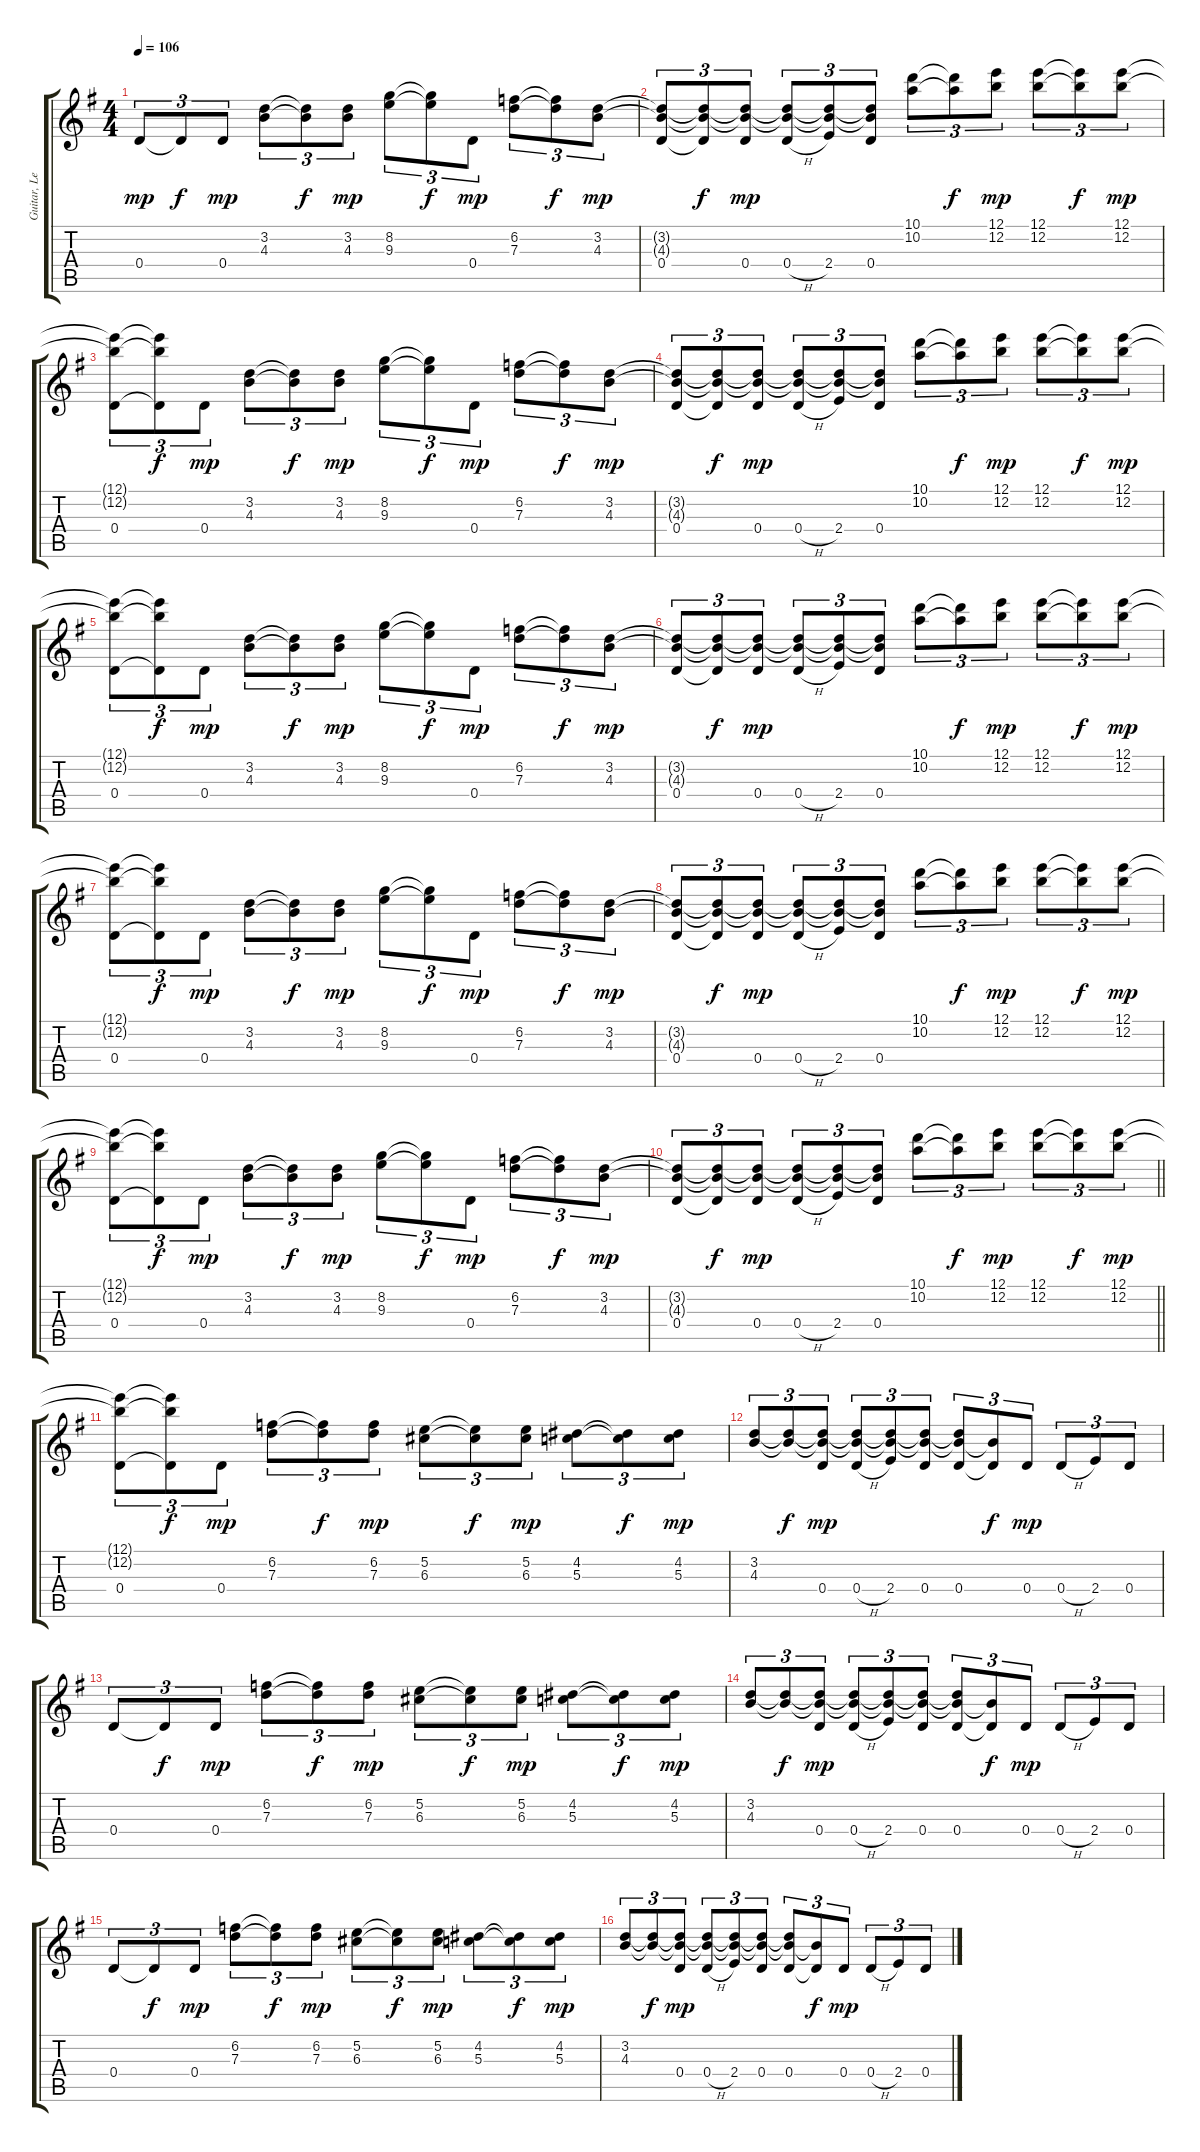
\track ("Guitar, Lead" "Guitar, Le") {instrument overdrivenguitar}
\staff {score tabs}
\tuning (E4 B3 G3 D3 A2 E2) {hide}
\ts (4 4)
\tempo 106
\clef g2
\ks g
0.4.8{tu (3 2) dy mp} 0.4{t}.8{tu (3 2) dy f} 0.4.8{tu (3 2) dy mp} (3.2 4.3).8{tu (3 2)} (3.2{t} 4.3{t}).8{tu (3 2) dy f} (3.2 4.3).8{tu (3 2) dy mp} (8.2 9.3).8{tu (3 2)} (8.2{t} 9.3{t}).8{tu (3 2) dy f} 0.4.8{tu (3 2) dy mp} (6.2 7.3).8{tu (3 2)} (6.2{t} 7.3{t}).8{tu (3 2) dy f} (3.2 4.3).8{tu (3 2) dy mp} |
(3.2{t} 4.3{t} 0.4).8{tu (3 2)} (3.2{t} 4.3{t} 0.4{t}).8{tu (3 2) dy f} (3.2{t} 4.3{t} 0.4).8{tu (3 2) dy mp} (3.2{t} 4.3{t} 0.4{h}).8{tu (3 2)} (3.2{t} 4.3{t} 2.4).8{tu (3 2)} (3.2{t} 4.3{t} 0.4).8{tu (3 2)} (10.1 10.2).8{tu (3 2)} (10.1{t} 10.2{t}).8{tu (3 2) dy f} (12.1 12.2).8{tu (3 2) dy mp} (12.1 12.2).8{tu (3 2)} (12.1{t} 12.2{t}).8{tu (3 2) dy f} (12.1 12.2).8{tu (3 2) dy mp} |
(12.1{t} 12.2{t} 0.4).8{tu (3 2)} (12.1{t} 12.2{t} 0.4{t}).8{tu (3 2) dy f} 0.4.8{tu (3 2) dy mp} (3.2 4.3).8{tu (3 2)} (3.2{t} 4.3{t}).8{tu (3 2) dy f} (3.2 4.3).8{tu (3 2) dy mp} (8.2 9.3).8{tu (3 2)} (8.2{t} 9.3{t}).8{tu (3 2) dy f} 0.4.8{tu (3 2) dy mp} (6.2 7.3).8{tu (3 2)} (6.2{t} 7.3{t}).8{tu (3 2) dy f} (3.2 4.3).8{tu (3 2) dy mp} |
(3.2{t} 4.3{t} 0.4).8{tu (3 2)} (3.2{t} 4.3{t} 0.4{t}).8{tu (3 2) dy f} (3.2{t} 4.3{t} 0.4).8{tu (3 2) dy mp} (3.2{t} 4.3{t} 0.4{h}).8{tu (3 2)} (3.2{t} 4.3{t} 2.4).8{tu (3 2)} (3.2{t} 4.3{t} 0.4).8{tu (3 2)} (10.1 10.2).8{tu (3 2)} (10.1{t} 10.2{t}).8{tu (3 2) dy f} (12.1 12.2).8{tu (3 2) dy mp} (12.1 12.2).8{tu (3 2)} (12.1{t} 12.2{t}).8{tu (3 2) dy f} (12.1 12.2).8{tu (3 2) dy mp} |
(12.1{t} 12.2{t} 0.4).8{tu (3 2)} (12.1{t} 12.2{t} 0.4{t}).8{tu (3 2) dy f} 0.4.8{tu (3 2) dy mp} (3.2 4.3).8{tu (3 2)} (3.2{t} 4.3{t}).8{tu (3 2) dy f} (3.2 4.3).8{tu (3 2) dy mp} (8.2 9.3).8{tu (3 2)} (8.2{t} 9.3{t}).8{tu (3 2) dy f} 0.4.8{tu (3 2) dy mp} (6.2 7.3).8{tu (3 2)} (6.2{t} 7.3{t}).8{tu (3 2) dy f} (3.2 4.3).8{tu (3 2) dy mp} |
(3.2{t} 4.3{t} 0.4).8{tu (3 2)} (3.2{t} 4.3{t} 0.4{t}).8{tu (3 2) dy f} (3.2{t} 4.3{t} 0.4).8{tu (3 2) dy mp} (3.2{t} 4.3{t} 0.4{h}).8{tu (3 2)} (3.2{t} 4.3{t} 2.4).8{tu (3 2)} (3.2{t} 4.3{t} 0.4).8{tu (3 2)} (10.1 10.2).8{tu (3 2)} (10.1{t} 10.2{t}).8{tu (3 2) dy f} (12.1 12.2).8{tu (3 2) dy mp} (12.1 12.2).8{tu (3 2)} (12.1{t} 12.2{t}).8{tu (3 2) dy f} (12.1 12.2).8{tu (3 2) dy mp} |
(12.1{t} 12.2{t} 0.4).8{tu (3 2)} (12.1{t} 12.2{t} 0.4{t}).8{tu (3 2) dy f} 0.4.8{tu (3 2) dy mp} (3.2 4.3).8{tu (3 2)} (3.2{t} 4.3{t}).8{tu (3 2) dy f} (3.2 4.3).8{tu (3 2) dy mp} (8.2 9.3).8{tu (3 2)} (8.2{t} 9.3{t}).8{tu (3 2) dy f} 0.4.8{tu (3 2) dy mp} (6.2 7.3).8{tu (3 2)} (6.2{t} 7.3{t}).8{tu (3 2) dy f} (3.2 4.3).8{tu (3 2) dy mp} |
(3.2{t} 4.3{t} 0.4).8{tu (3 2)} (3.2{t} 4.3{t} 0.4{t}).8{tu (3 2) dy f} (3.2{t} 4.3{t} 0.4).8{tu (3 2) dy mp} (3.2{t} 4.3{t} 0.4{h}).8{tu (3 2)} (3.2{t} 4.3{t} 2.4).8{tu (3 2)} (3.2{t} 4.3{t} 0.4).8{tu (3 2)} (10.1 10.2).8{tu (3 2)} (10.1{t} 10.2{t}).8{tu (3 2) dy f} (12.1 12.2).8{tu (3 2) dy mp} (12.1 12.2).8{tu (3 2)} (12.1{t} 12.2{t}).8{tu (3 2) dy f} (12.1 12.2).8{tu (3 2) dy mp} |
(12.1{t} 12.2{t} 0.4).8{tu (3 2)} (12.1{t} 12.2{t} 0.4{t}).8{tu (3 2) dy f} 0.4.8{tu (3 2) dy mp} (3.2 4.3).8{tu (3 2)} (3.2{t} 4.3{t}).8{tu (3 2) dy f} (3.2 4.3).8{tu (3 2) dy mp} (8.2 9.3).8{tu (3 2)} (8.2{t} 9.3{t}).8{tu (3 2) dy f} 0.4.8{tu (3 2) dy mp} (6.2 7.3).8{tu (3 2)} (6.2{t} 7.3{t}).8{tu (3 2) dy f} (3.2 4.3).8{tu (3 2) dy mp} |
\barLineRight lightlight
(3.2{t} 4.3{t} 0.4).8{tu (3 2)} (3.2{t} 4.3{t} 0.4{t}).8{tu (3 2) dy f} (3.2{t} 4.3{t} 0.4).8{tu (3 2) dy mp} (3.2{t} 4.3{t} 0.4{h}).8{tu (3 2)} (3.2{t} 4.3{t} 2.4).8{tu (3 2)} (3.2{t} 4.3{t} 0.4).8{tu (3 2)} (10.1 10.2).8{tu (3 2)} (10.1{t} 10.2{t}).8{tu (3 2) dy f} (12.1 12.2).8{tu (3 2) dy mp} (12.1 12.2).8{tu (3 2)} (12.1{t} 12.2{t}).8{tu (3 2) dy f} (12.1 12.2).8{tu (3 2) dy mp} |
(12.1{t} 12.2{t} 0.4).8{tu (3 2)} (12.1{t} 12.2{t} 0.4{t}).8{tu (3 2) dy f} 0.4.8{tu (3 2) dy mp} (6.2 7.3).8{tu (3 2)} (6.2{t} 7.3{t}).8{tu (3 2) dy f} (6.2 7.3).8{tu (3 2) dy mp} (5.2 6.3).8{tu (3 2)} (5.2{t} 6.3{t}).8{tu (3 2) dy f} (5.2 6.3).8{tu (3 2) dy mp} (4.2 5.3).8{tu (3 2)} (4.2{t} 5.3{t}).8{tu (3 2) dy f} (4.2 5.3).8{tu (3 2) dy mp} |
(3.2 4.3).8{tu (3 2)} (3.2{t} 4.3{t}).8{tu (3 2) dy f} (3.2{t} 4.3{t} 0.4).8{tu (3 2) dy mp} (3.2{t} 4.3{t} 0.4{h}).8{tu (3 2)} (3.2{t} 4.3{t} 2.4).8{tu (3 2)} (3.2{t} 4.3{t} 0.4).8{tu (3 2)} (3.2{t} 4.3{t} 0.4).8{tu (3 2)} (4.3{t} 0.4{t}).8{tu (3 2) dy f} 0.4.8{tu (3 2) dy mp} 0.4{h}.8{tu (3 2)} 2.4.8{tu (3 2)} 0.4.8{tu (3 2)} |
0.4.8{tu (3 2)} 0.4{t}.8{tu (3 2) dy f} 0.4.8{tu (3 2) dy mp} (6.2 7.3).8{tu (3 2)} (6.2{t} 7.3{t}).8{tu (3 2) dy f} (6.2 7.3).8{tu (3 2) dy mp} (5.2 6.3).8{tu (3 2)} (5.2{t} 6.3{t}).8{tu (3 2) dy f} (5.2 6.3).8{tu (3 2) dy mp} (4.2 5.3).8{tu (3 2)} (4.2{t} 5.3{t}).8{tu (3 2) dy f} (4.2 5.3).8{tu (3 2) dy mp} |
(3.2 4.3).8{tu (3 2)} (3.2{t} 4.3{t}).8{tu (3 2) dy f} (3.2{t} 4.3{t} 0.4).8{tu (3 2) dy mp} (3.2{t} 4.3{t} 0.4{h}).8{tu (3 2)} (3.2{t} 4.3{t} 2.4).8{tu (3 2)} (3.2{t} 4.3{t} 0.4).8{tu (3 2)} (3.2{t} 4.3{t} 0.4).8{tu (3 2)} (4.3{t} 0.4{t}).8{tu (3 2) dy f} 0.4.8{tu (3 2) dy mp} 0.4{h}.8{tu (3 2)} 2.4.8{tu (3 2)} 0.4.8{tu (3 2)} |
0.4.8{tu (3 2)} 0.4{t}.8{tu (3 2) dy f} 0.4.8{tu (3 2) dy mp} (6.2 7.3).8{tu (3 2)} (6.2{t} 7.3{t}).8{tu (3 2) dy f} (6.2 7.3).8{tu (3 2) dy mp} (5.2 6.3).8{tu (3 2)} (5.2{t} 6.3{t}).8{tu (3 2) dy f} (5.2 6.3).8{tu (3 2) dy mp} (4.2 5.3).8{tu (3 2)} (4.2{t} 5.3{t}).8{tu (3 2) dy f} (4.2 5.3).8{tu (3 2) dy mp} |
(3.2 4.3).8{tu (3 2)} (3.2{t} 4.3{t}).8{tu (3 2) dy f} (3.2{t} 4.3{t} 0.4).8{tu (3 2) dy mp} (3.2{t} 4.3{t} 0.4{h}).8{tu (3 2)} (3.2{t} 4.3{t} 2.4).8{tu (3 2)} (3.2{t} 4.3{t} 0.4).8{tu (3 2)} (3.2{t} 4.3{t} 0.4).8{tu (3 2)} (4.3{t} 0.4{t}).8{tu (3 2) dy f} 0.4.8{tu (3 2) dy mp} 0.4{h}.8{tu (3 2)} 2.4.8{tu (3 2)} 0.4.8{tu (3 2)}
